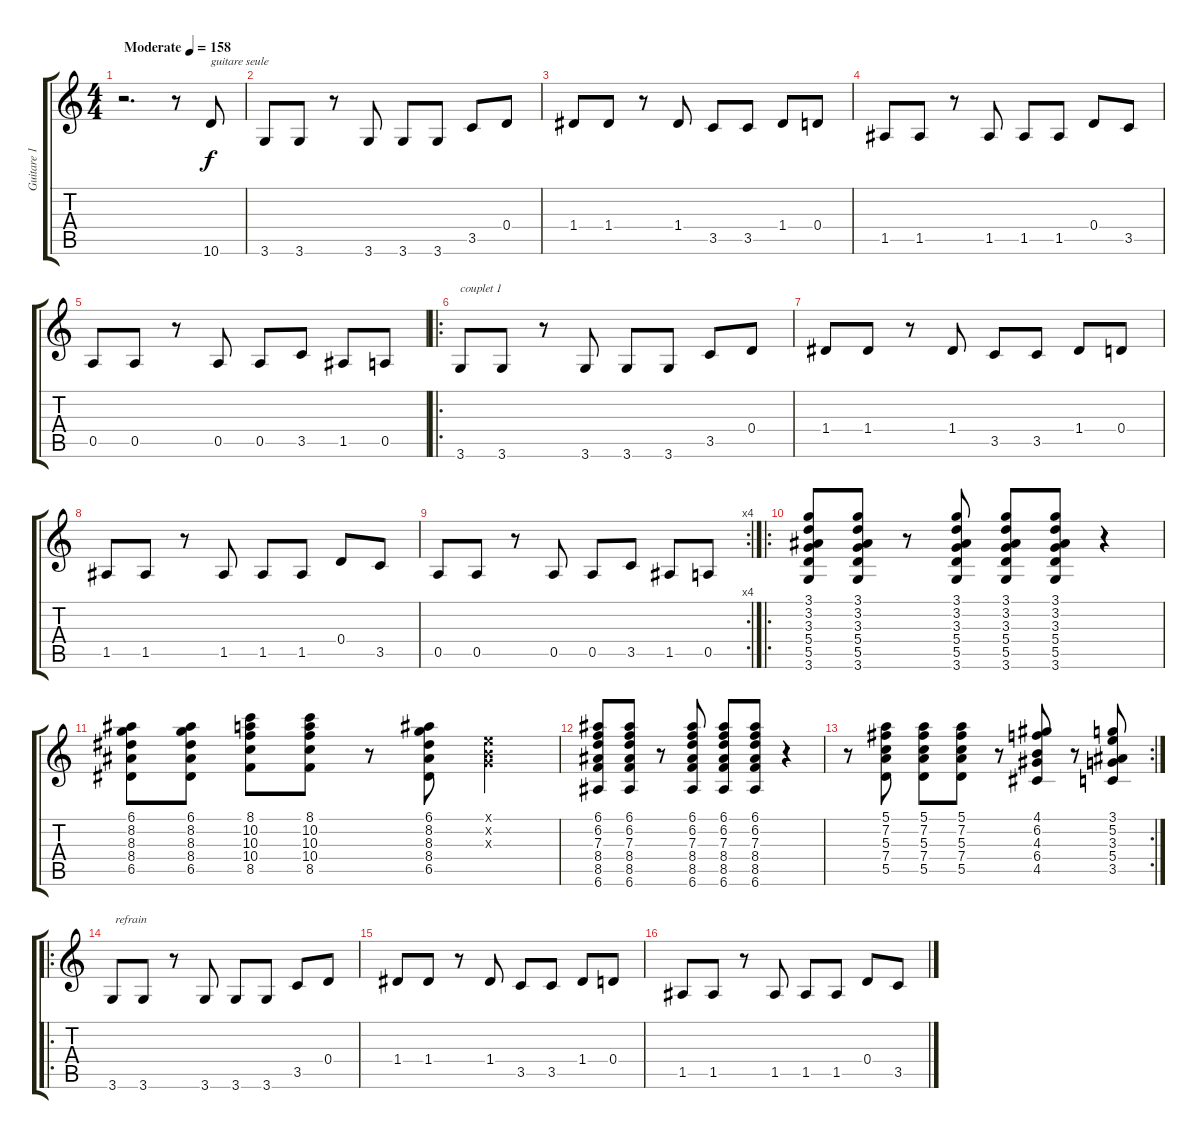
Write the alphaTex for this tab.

\track ("Guitare 1" "Guitare 1") {instrument distortionguitar}
\staff {score tabs}
\tuning (E4 B3 G3 D3 A2 E2) {hide}
\ts (4 4)
\tempo (158 "Moderate")
\clef g2
\ks c
r.2{d dy f instrument distortionguitar} r.8 10.6.8{txt "guitare seule"} |
3.6.8 3.6.8 r.8 3.6.8 3.6.8 3.6.8 3.5.8 0.4.8 |
1.4.8 1.4.8 r.8 1.4.8 3.5.8 3.5.8 1.4.8 0.4.8 |
1.5.8 1.5.8 r.8 1.5.8 1.5.8 1.5.8 0.4.8 3.5.8 |
0.5.8 0.5.8 r.8 0.5.8 0.5.8 3.5.8 1.5.8 0.5.8 |
\ro
3.6.8{txt "couplet 1"} 3.6.8 r.8 3.6.8 3.6.8 3.6.8 3.5.8 0.4.8 |
1.4.8 1.4.8 r.8 1.4.8 3.5.8 3.5.8 1.4.8 0.4.8 |
1.5.8 1.5.8 r.8 1.5.8 1.5.8 1.5.8 0.4.8 3.5.8 |
\rc 4
0.5.8 0.5.8 r.8 0.5.8 0.5.8 3.5.8 1.5.8 0.5.8 |
\ro
(3.1 3.2 3.3 5.4 5.5 3.6).8 (3.1 3.2 3.3 5.4 5.5 3.6).8 r.8 (3.1 3.2 3.3 5.4 5.5 3.6).8 (3.1 3.2 3.3 5.4 5.5 3.6).8 (3.1 3.2 3.3 5.4 5.5 3.6).8 r.4 |
(6.1 8.2 8.3 8.4 6.5).8 (6.1 8.2 8.3 8.4 6.5).8 (8.1 10.2 10.3 10.4 8.5).8 (8.1 10.2 10.3 10.4 8.5).8 r.8 (6.1 8.2 8.3 8.4 6.5).8 (0.1{x} 0.2{x} 0.3{x}).4 |
(6.1 6.2 7.3 8.4 8.5 6.6).8 (6.1 6.2 7.3 8.4 8.5 6.6).8 r.8 (6.1 6.2 7.3 8.4 8.5 6.6).8 (6.1 6.2 7.3 8.4 8.5 6.6).8 (6.1 6.2 7.3 8.4 8.5 6.6).8 r.4 |
\rc 2
r.8 (5.1 7.2 5.3 7.4 5.5).8 (5.1 7.2 5.3 7.4 5.5).8 (5.1 7.2 5.3 7.4 5.5).8 r.8 (4.1 6.2 4.3 6.4 4.5).8 r.8 (3.1 5.2 3.3 5.4 3.5).8 |
\ro
3.6.8{txt " refrain"} 3.6.8 r.8 3.6.8 3.6.8 3.6.8 3.5.8 0.4.8 |
1.4.8 1.4.8 r.8 1.4.8 3.5.8 3.5.8 1.4.8 0.4.8 |
1.5.8 1.5.8 r.8 1.5.8 1.5.8 1.5.8 0.4.8 3.5.8
